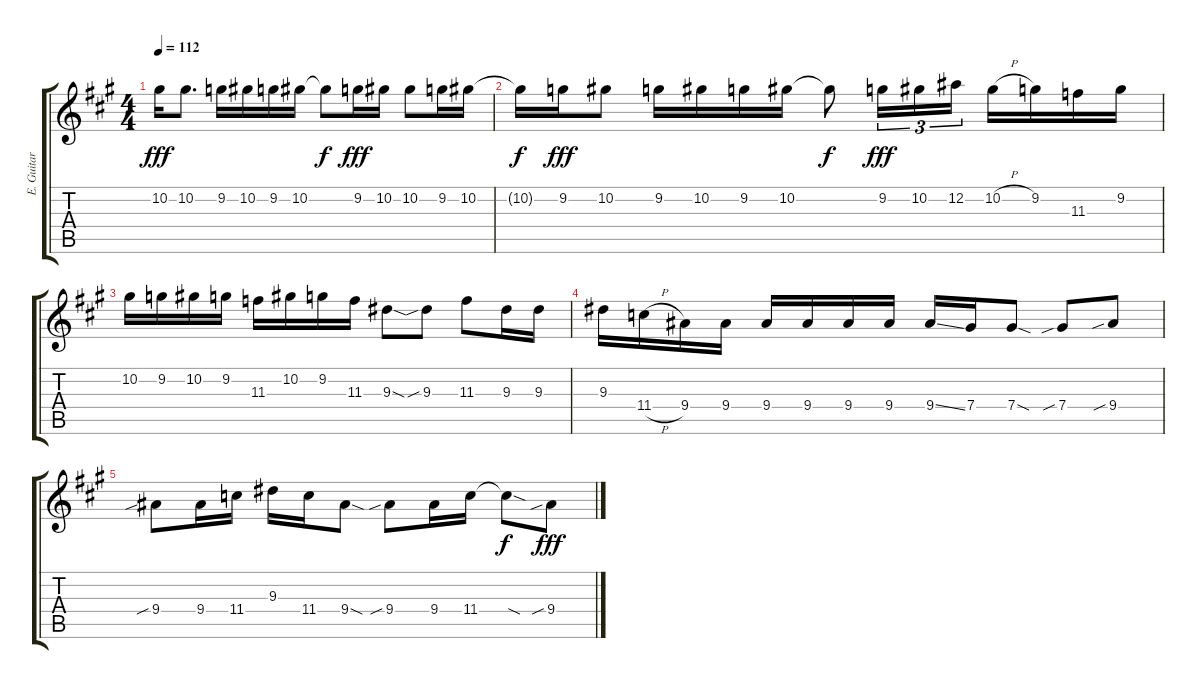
\track ("E. Guitar" "E. Guitar") {instrument overdrivenguitar}
\staff {score tabs}
\tuning (Eb4 Bb3 Gb3 Db3 Ab2 Eb2) {hide}
\ts (4 4)
\tempo 112
\clef g2
\ks a
10.2.16{dy fff} 10.2.8{d} 9.2.16 10.2.16 9.2.16 10.2.16 10.2{t}.8{dy f} 9.2.16{dy fff} 10.2.16 10.2.8 9.2.16 10.2.16 |
10.2{t}.16{dy f} 9.2.16{dy fff} 10.2.8 9.2.16 10.2.16 9.2.16 10.2.16 10.2{t}.8{dy f} 9.2.16{tu (3 2) dy fff} 10.2.16{tu (3 2)} 12.2.16{tu (3 2)} 10.2{h}.16 9.2.16 11.3.16 9.2.16 |
10.2.16 9.2.16 10.2.16 9.2.16 11.3.16 10.2.16 9.2.16 11.3.16 9.3{sod}.8 9.3{sib}.8 11.3.8 9.3.16 9.3.16 |
9.3.16 11.4{h}.16 9.4.16 9.4.16 9.4.16 9.4.16 9.4.16 9.4.16 9.4{ss}.16 7.4.16 7.4{sod}.8 7.4{sib}.8 9.4{sib}.8 |
9.4{sib}.8 9.4.16 11.4.16 9.3.16 11.4.16 9.4{sod}.8 9.4{sib}.8 9.4.16 11.4.16 11.4{sod t}.8{dy f} 9.4{sib}.8{dy fff}
